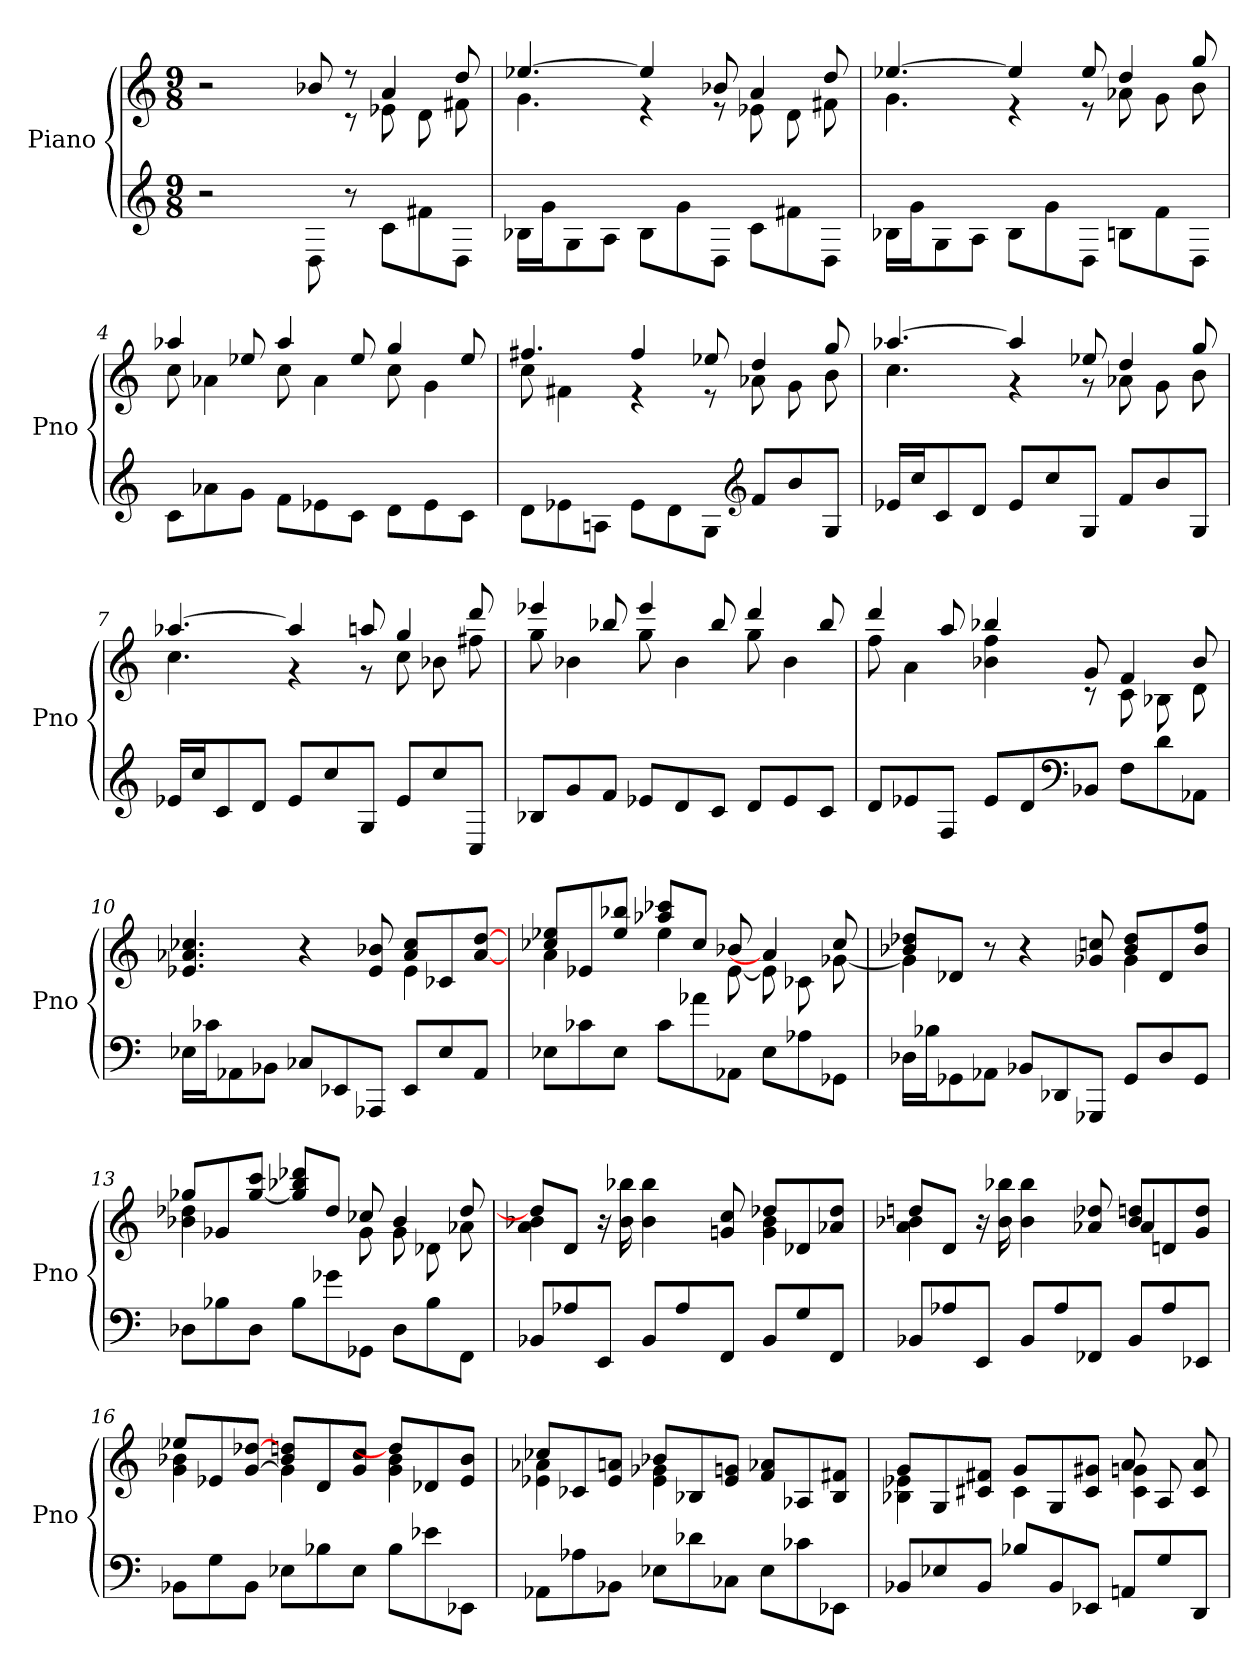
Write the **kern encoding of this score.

**kern	**kern
*part2	*part1
*staff2	*staff1
*I"Piano	*I"Piano
*I'Pno	*I'Pno
*clefG2	*clefG2
*k[]	*k[]
*M9/8	*M9/8
=1	=1
*	*^
2r	2r	8ryy
*	*v	*v
8D\	8b-X/
*	*^
8r	8r	8r
8c\L	4a/	8e-X\
8f#X\	.	8d\
8D\J	8dd/	8f#X\
=2	=2	=2
16B-X\LL	[4.ee-X/	4.g\
16g\J	.	.
8G\	.	.
8A\J	.	.
8B-\L	4ee-/]	4r
8g\	.	.
8D\J	8b-X/	8r
8c\L	4a/	8e-X\
8f#X\	.	8d\
8D\J	8dd/	8f#X\
=3	=3	=3
16B-X\LL	[4.ee-X/	4.g\
16g\J	.	.
8G\	.	.
8A\J	.	.
8B-\L	4ee-/]	4r
8g\	.	.
8D\J	8ee-/	8r
8Bn\L	4dd/	8a-X\
8f\	.	8g\
8D\J	8gg/	8b\
=4	=4	=4
8c\L	4aa-X/	8cc\
8a-X\	.	4a-X\
8g\J	8ee-X/	.
8f\L	4aa-/	8cc\
8e-X\	.	4a-\
8c\J	8ee-/	.
8d\L	4gg/	8cc\
8e-\	.	4g\
8c\J	8ee-/	.
!!LO:LB:g=z	!!
=5	=5	=5
8d\L	4.ff#X/	8cc\
8e-X\	.	4f#X\
8An\J	.	.
8e-\L	4ff#/	4r
8d\	.	.
8G\J	8ee-X/	8r
*clefG2	*	*
8f/L	4dd/	8a-X\
8b/	.	8g\
8G/J	8gg/	8b\
=6	=6	=6
16e-X/LL	[4.aa-X/	4.cc\
16cc/J	.	.
8c/	.	.
8d/J	.	.
8e-/L	4aa-/]	4r
8cc/	.	.
8G/J	8ee-X/	8r
8f/L	4dd/	8a-X\
8b/	.	8g\
8G/J	8gg/	8b\
=7	=7	=7
16e-X/LL	[4.aa-X/	4.cc\
16cc/J	.	.
8c/	.	.
8d/J	.	.
8e-/L	4aa-/]	4r
8cc/	.	.
8G/J	8aan/	8r
8e-/L	4gg/	8cc\
8cc/	.	8b-X\
8C/J	8ddd/	8ff#X\
!!LO:LB:g=z	!!
=8	=8	=8
8B-X/L	4eee-X/	8gg\
8g/	.	4b-X\
8f/J	8bb-X/	.
8e-X/L	4eee-/	8gg\
8d/	.	4b-\
8c/J	8bb-/	.
8d/L	4ddd/	8gg\
8e-/	.	4b-\
8c/J	8bb-/	.
=9	=9	=9
8d/L	4ddd/	8ff\
8e-X/	.	4a\
8F/J	8aa/	.
8e-/L	4bb-X/	4b-X\ 4ff\
8d/	.	.
*clefF4	*	*
8BB-X/J	8g/	8r
8F\L	4f/	8c\
8d\	.	8B-X\
8AA-X\J	8b-/	8d\
=10	=10	=10
16E-X\LL	4.e-X/ 4.a-X/ 4.cc-X/	2.ryy
16c-X\J	.	.
8AA-X\	.	.
8BB-X\J	.	.
8C-X/L	4r	.
8EE-X/	.	.
8AAA-X/J	8e-/ 8b-X/	.
8EE-/L	8a-/ 8cc-/L	4e-\
8E-/	8c-X/	.
8AA-/J	[8a-/ [8dd/J	8ryy
!!LO:LB:g=z	!!
=11	=11	=11
8E-X\L	8cc-X/ 8ee-X/L	4a\
8c-X\	8e-X/	.
8E-\J	8ee-/ 8bb-X/J	8ryy
8c-\L	8aa-X/ 8ccc-X/L	4ee-\
8a-X\	8cc-/J	.
8AA-X\J	8b-X/	[8e-\
8E-\L	4a-/]	8e-\]
8A-X\	.	8c-X\
8GG-X\J	8cc-/	[8g-X\
=12	=12	=12
16D-X\LL	8b-X/ 8dd-X/L	4g-\]
16B-X\J	.	.
8GG-X\	8d-X/J	.
8AA-X\J	8r	2ryy
8BB-X/L	4r	.
8DD-X/	.	.
8GGG-X/J	8g-X/ 8ccn/	.
8GG-/L	8b-/ 8dd-/L	4g-\
8D-/	8d-/	.
8GG-/J	8b-/ 8ff/J	8ryy
=13	=13	=13
8D-X\L	8gg-X/L	4b-X\ 4dd-X\
8B-X\	8g-X/	.
8D-\J	[8gg-/ 8ccc/J	4.ryy
8B-\L	8gg-/] 8bb-X/ 8ddd-X/L	.
8g-X\	8dd-/J	.
8GG-X\J	8cc-X/	8g-\
8D-\L	4b-/	8g-\
8B-\	.	8d-X\
8FF\J	8dd-/	8a-X\
!!LO:LB:g=z	!!
=14	=14	=14
8BB-X/L	8ddn/L]	4a\ 4b-X\
8A-X/	8d/J	.
8EE/J	16r	16ryy
.	4ryy	16b-\ 16bb-X\
8BB-/L	.	4b-\ 4bb-\
8A-/	.	.
.	16ryy	.
8FF/J	8gn/ 8cc/	8ryy
8BB-/L	8dd-X/L	4g\ 4b-\
8G/	8d-X/	.
8FF/J	8a-X/ 8dd-/J	8ryy
=15	=15	=15
8BB-X/L	8ddn/L	4a\ 4b-X\
8A-X/	8d/J	.
8EE/J	16r	2ryy
.	16b-\ 16bb-X\	.
8BB-/L	4b-\ 4bb-\	.
8A-/	.	.
8FF-X/J	8a-X/ 8dd-X/	.
8BB-/L	8b-/ 8ddn/L	4a-/
8A-/	8dn/	.
8EE-X/J	8g/ 8dd/J	8ryy
!!LO:LB:g=z	!!
=16	=16	=16
8BB-X\L	8ee-X/L	4g\ 4b-X\
8G\	8e-X/	.
8BB-\J	[8g/ [8dd-X/J	8ryy
8E-X\L	8b-/ 8ddn/L	4g\]
8B-X\	8d/	.
8E-\J	8g/ 8cc/J	8ryy
8B-\L	8dd-/L]	4g\ 4b-\
8e-X\	8d-X/	.
8EE-X\J	8e-/ 8b-/J	8ryy
=17	=17	=17
8AA-X\L	8cc-X/L	4e-X\ 4a-X\
8A-X\	8c-X/	.
8BB-X\J	8e-/ 8an/J	8ryy
8E-X\L	8b-X/L	4e-\ 4g-X\
8d-X\	8B-X/	.
8C-X\J	8e-/ 8gn/J	2ryy
8E-\L	8f/ 8a-X/L	.
8c-X\	8A-X/	.
8EE-X\J	8B-/ 8f#X/J	.
!!LO:PB:g=z	!!
=18	=18	=18
8BB-X/L	8g/L	4B-X\ 4e-X\
8E-X/	8G/	.
8BB-/J	8c#X/ 8f#X/J	8ryy
8B-X/L	8g/L	4c#\
8BB-/	8G/	.
8EE-X/J	8c#/ 8g#X/J	8ryy
8AAn/L	8a/	4c#\ 4gn\
8G/	8A/	.
8DD/J	8c#/ 8a/	8ryy
*	*v	*v
=	=
*-	*-
